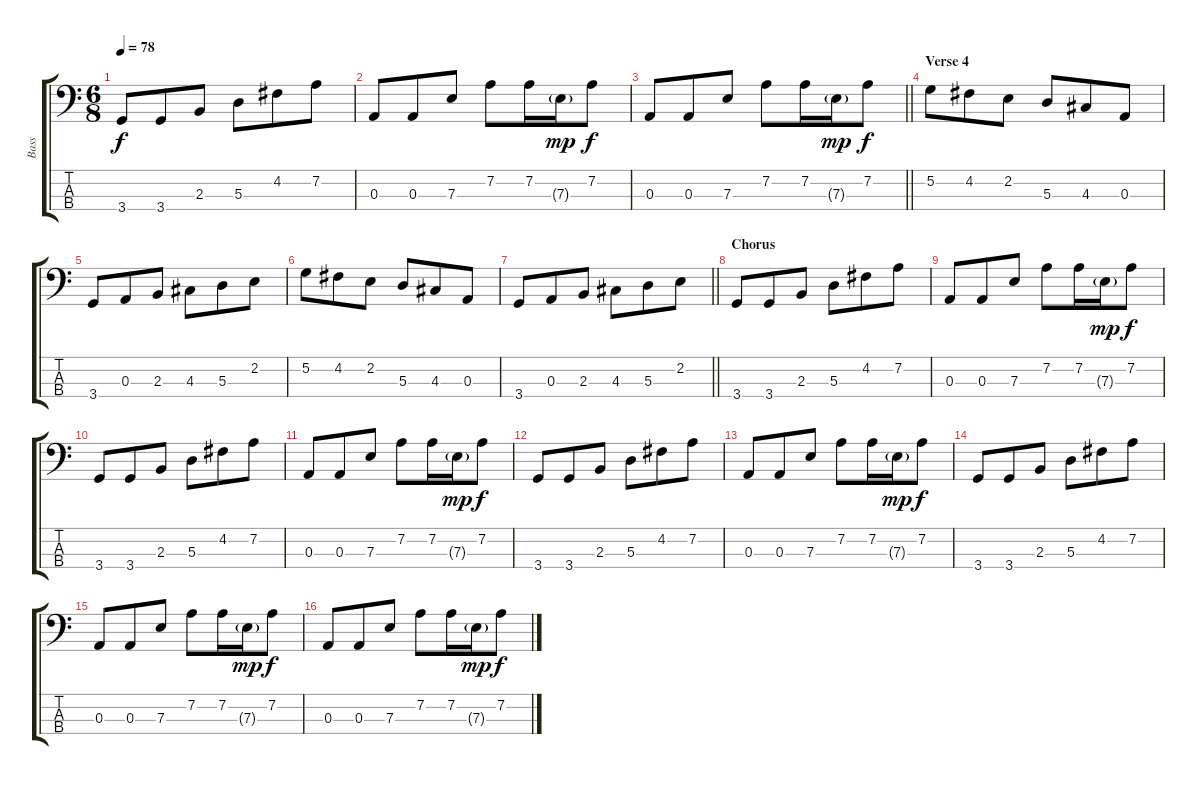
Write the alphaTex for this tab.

\track ("Bass" "Bass") {instrument electricbassfinger}
\staff {score tabs}
\tuning (G2 D2 A1 E1) {hide}
\ts (6 8)
\tempo 78
\clef f4
\ks c
3.4.8{dy f} 3.4.8 2.3.8 5.3.8 4.2.8 7.2.8 |
0.3.8 0.3.8 7.3.8 7.2.8 7.2.16 7.3{g}.16{dy mp} 7.2.8{dy f} |
\barLineRight lightlight
0.3.8 0.3.8 7.3.8 7.2.8 7.2.16 7.3{g}.16{dy mp} 7.2.8{dy f} |
\section ("" "Verse 4")
5.2.8 4.2.8 2.2.8 5.3.8 4.3.8 0.3.8 |
3.4.8 0.3.8 2.3.8 4.3.8 5.3.8 2.2.8 |
5.2.8 4.2.8 2.2.8 5.3.8 4.3.8 0.3.8 |
\barLineRight lightlight
3.4.8 0.3.8 2.3.8 4.3.8 5.3.8 2.2.8 |
\section ("" "Chorus")
3.4.8 3.4.8 2.3.8 5.3.8 4.2.8 7.2.8 |
0.3.8 0.3.8 7.3.8 7.2.8 7.2.16 7.3{g}.16{dy mp} 7.2.8{dy f} |
3.4.8 3.4.8 2.3.8 5.3.8 4.2.8 7.2.8 |
0.3.8 0.3.8 7.3.8 7.2.8 7.2.16 7.3{g}.16{dy mp} 7.2.8{dy f} |
3.4.8 3.4.8 2.3.8 5.3.8 4.2.8 7.2.8 |
0.3.8 0.3.8 7.3.8 7.2.8 7.2.16 7.3{g}.16{dy mp} 7.2.8{dy f} |
3.4.8 3.4.8 2.3.8 5.3.8 4.2.8 7.2.8 |
0.3.8 0.3.8 7.3.8 7.2.8 7.2.16 7.3{g}.16{dy mp} 7.2.8{dy f} |
0.3.8 0.3.8 7.3.8 7.2.8 7.2.16 7.3{g}.16{dy mp} 7.2.8{dy f}
